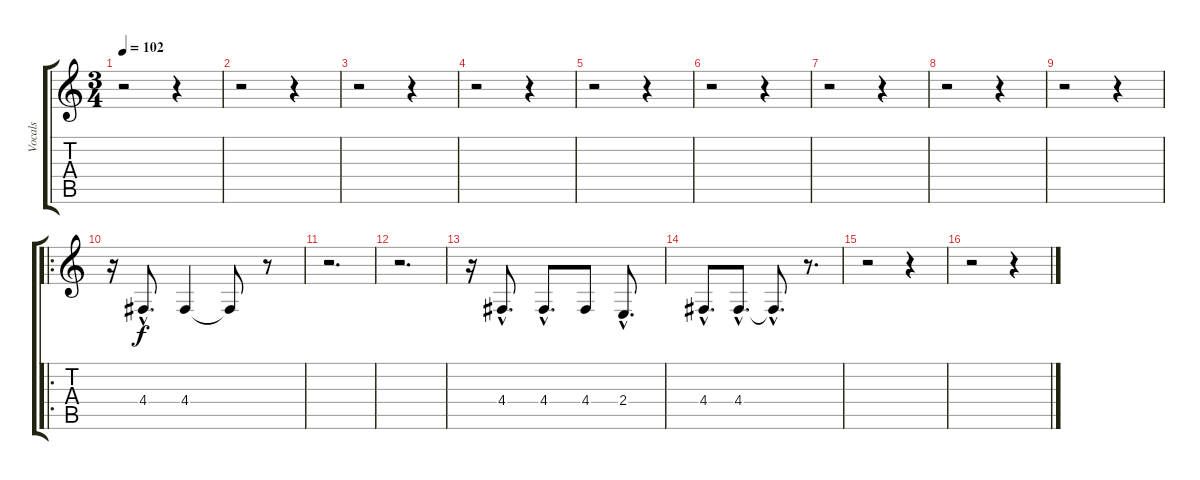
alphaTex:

\track ("Vocals" "Vocals") {instrument flute}
\staff {score tabs}
\tuning (E4 B3 G3 D3 A2 E2) {hide}
\ts (3 4)
\tempo 102
\clef g2
\ks c
r.2{dy f instrument flute} r.4 |
r.2 r.4 |
r.2 r.4 |
r.2 r.4 |
r.2 r.4 |
r.2 r.4 |
r.2 r.4 |
r.2 r.4 |
r.2 r.4 |
\ro
r.16 4.4{hac}.8{d} 4.4.4 4.4{t}.8 r.8 |
r.2{d} |
r.2{d} |
r.16 4.4{hac}.8{d} 4.4{hac}.8{d} 4.4.8 2.4{hac}.8{d} |
4.4{hac}.8{d} 4.4{hac}.8{d} 4.4{hac t}.8{d} r.8{d} |
r.2 r.4 |
r.2 r.4
